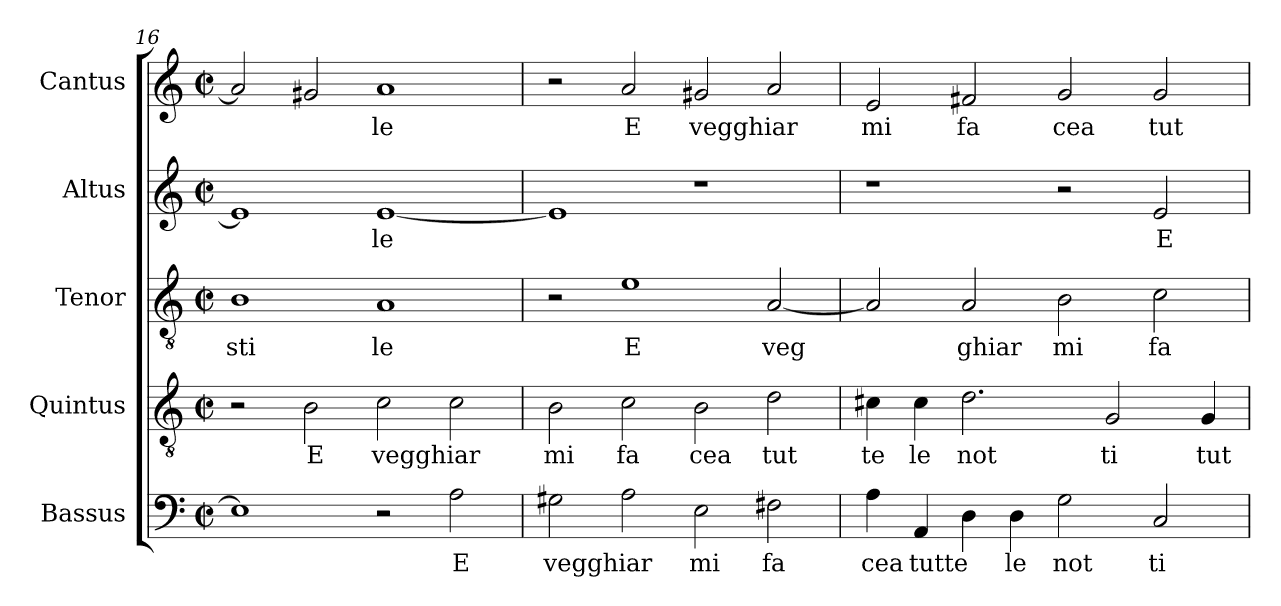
**kern	**text	**kern	**text	**kern	**text	**kern	**text	**kern	**text
*part5	*part5	*part4	*part4	*part3	*part3	*part2	*part2	*part1	*part1
*staff5	*staff5	*staff4	*staff4	*staff3	*staff3	*staff2	*staff2	*staff1	*staff1
*I"Bassus	*	*I"Quintus	*	*I"Tenor	*	*I"Altus	*	*I"Cantus	*
*clefF4	*	*clefGv2	*	*clefGv2	*	*clefG2	*	*clefG2	*
*k[]	*	*k[]	*	*k[]	*	*k[]	*	*k[]	*
*C:	*	*C:	*	*C:	*	*C:	*	*C:	*
*M2/2	*	*M2/2	*	*M2/2	*	*M2/2	*	*M2/2	*
*met(c|)	*	*met(c|)	*	*met(c|)	*	*met(c|)	*	*met(c|)	*
=16	=16	=16	=16	=16	=16	=16	=16	=16	=16
!	!LO:LY:b:cj	!	!	!	!LO:LY:b:cj	!	!LO:LY:b	!	!LO:LY:b:cj
1E]	.	2r	.	1B	sti	1e]	.	2a/]	.
!	!	!	!LO:LY:b:cj	!	!	!	!	!	!LO:LY:b:cj
.	.	2B\	E	.	.	.	.	2g#X/	.
!	!	!	!LO:LY:b:cj	!	!LO:LY:b:cj	!	!LO:LY:b	!	!LO:LY:b:cj
2r	.	2c\	vegghiar	1A	le	[<1e	le	1a	le
!	!LO:LY:b:cj	!	!LO:LY:b:cj	!	!	!	!	!	!
2A\	E	2c\	.	.	.	.	.	.	.
=17	=17	=17	=17	=17	=17	=17	=17	=17	=17
!	!LO:LY:b:cj	!	!LO:LY:b:cj	!	!	!	!LO:LY:b	!	!
2G#X\	vegghiar	2B\	mi	2r	.	1e]	.	2r	.
!	!LO:LY:b:cj	!	!LO:LY:b:cj	!	!LO:LY:b:cj	!	!	!	!LO:LY:b:cj
2A\	.	2c\	fa	1e	E	.	.	2a/	E
!	!LO:LY:b:cj	!	!LO:LY:b:cj	!	!	!	!	!	!LO:LY:b:cj
2E\	mi	2B\	cea	.	.	1r	.	2g#X/	vegghiar
!	!LO:LY:b:cj	!	!LO:LY:b:cj	!	!LO:LY:b:cj	!	!	!	!LO:LY:b:cj
2F#X\	fa	2d\	tut	[<2A/	veg	.	.	2a/	.
=18	=18	=18	=18	=18	=18	=18	=18	=18	=18
!	!LO:LY:b:cj	!	!LO:LY:b:cj	!	!LO:LY:b:cj	!	!	!	!LO:LY:b:cj
4A\	cea	4c#X\	te	2A/]	.	1r	.	2e/	mi
!	!LO:LY:b:cj	!	!LO:LY:b:cj	!	!	!	!	!	!
4AA/	tutte	4c#\	le	.	.	.	.	.	.
!	!LO:LY:b:cj	!	!LO:LY:b:cj	!	!LO:LY:b:cj	!	!	!	!LO:LY:b:cj
4D\	.	2.d\	not	2A/	ghiar	.	.	2f#X/	fa
!	!LO:LY:b:cj	!	!	!	!	!	!	!	!
4D\	le	.	.	.	.	.	.	.	.
!	!LO:LY:b:cj	!	!	!	!LO:LY:b:cj	!	!	!	!LO:LY:b:cj
2G\	not	.	.	2B\	mi	2r	.	2g/	cea
!	!	!	!LO:LY:b:cj	!	!	!	!	!	!
.	.	2G/	ti	.	.	.	.	.	.
!	!LO:LY:b:cj	!	!	!	!LO:LY:b:cj	!	!LO:LY:b	!	!LO:LY:b:cj
2C/	ti	.	.	2c\	fa	2e/	E	2g/	tut
!	!	!	!LO:LY:b:cj	!	!	!	!	!	!
.	.	4G/	tut	.	.	.	.	.	.
=	=	=	=	=	=	=	=	=	=
*-	*-	*-	*-	*-	*-	*-	*-	*-	*-
